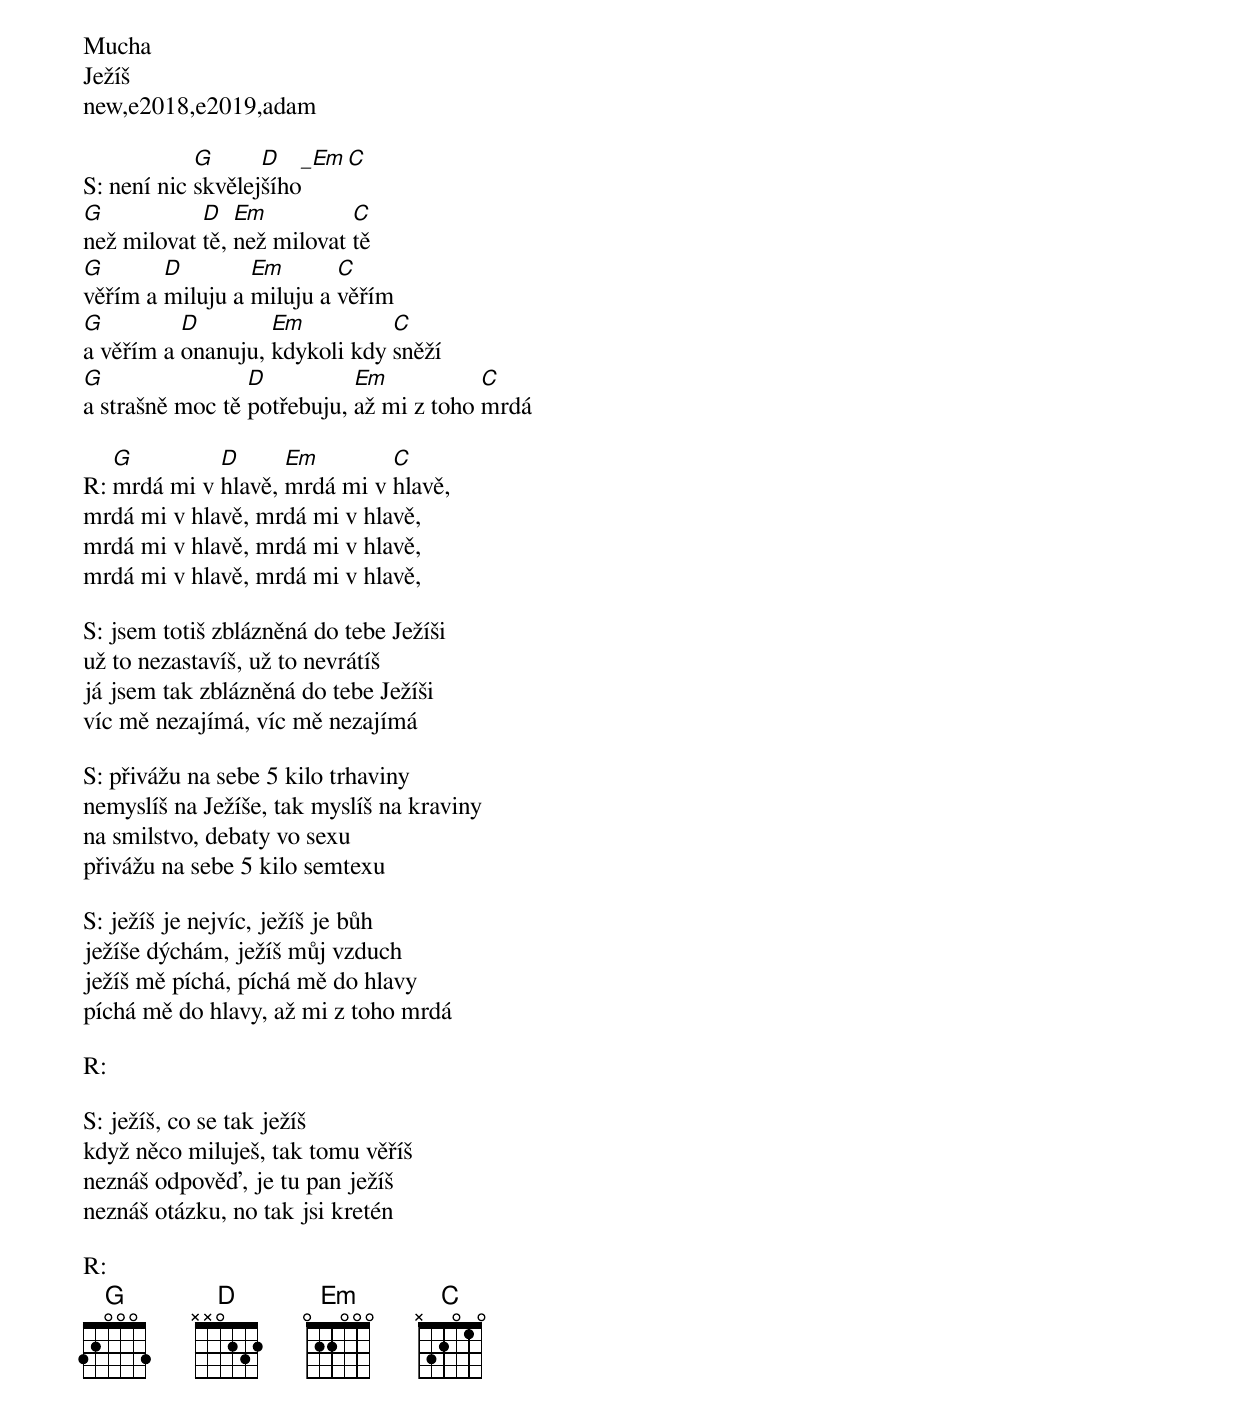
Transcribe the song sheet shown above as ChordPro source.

Mucha
Ježíš
new,e2018,e2019,adam

S: není nic [G]skvělej[D]šího[_Em C]
[G]než milovat [D]tě, [Em]než milovat [C]tě
[G]věřím a [D]miluju a [Em]miluju a [C]věřím
[G]a věřím a [D]onanuju, [Em]kdykoli kdy [C]sněží
[G]a strašně moc tě [D]potřebuju, [Em]až mi z toho [C]mrdá

R: [G]mrdá mi v [D]hlavě, [Em]mrdá mi v [C]hlavě,
mrdá mi v hlavě, mrdá mi v hlavě,
mrdá mi v hlavě, mrdá mi v hlavě,
mrdá mi v hlavě, mrdá mi v hlavě,

S: jsem totiš zblázněná do tebe Ježíši
už to nezastavíš, už to nevrátíš
já jsem tak zblázněná do tebe Ježíši
víc mě nezajímá, víc mě nezajímá

S: přivážu na sebe 5 kilo trhaviny
nemyslíš na Ježíše, tak myslíš na kraviny
na smilstvo, debaty vo sexu
přivážu na sebe 5 kilo semtexu

S: ježíš je nejvíc, ježíš je bůh
ježíše dýchám, ježíš můj vzduch
ježíš mě píchá, píchá mě do hlavy
píchá mě do hlavy, až mi z toho mrdá

R:

S: ježíš, co se tak ježíš
když něco miluješ, tak tomu věříš
neznáš odpověď, je tu pan ježíš
neznáš otázku, no tak jsi kretén

R:
